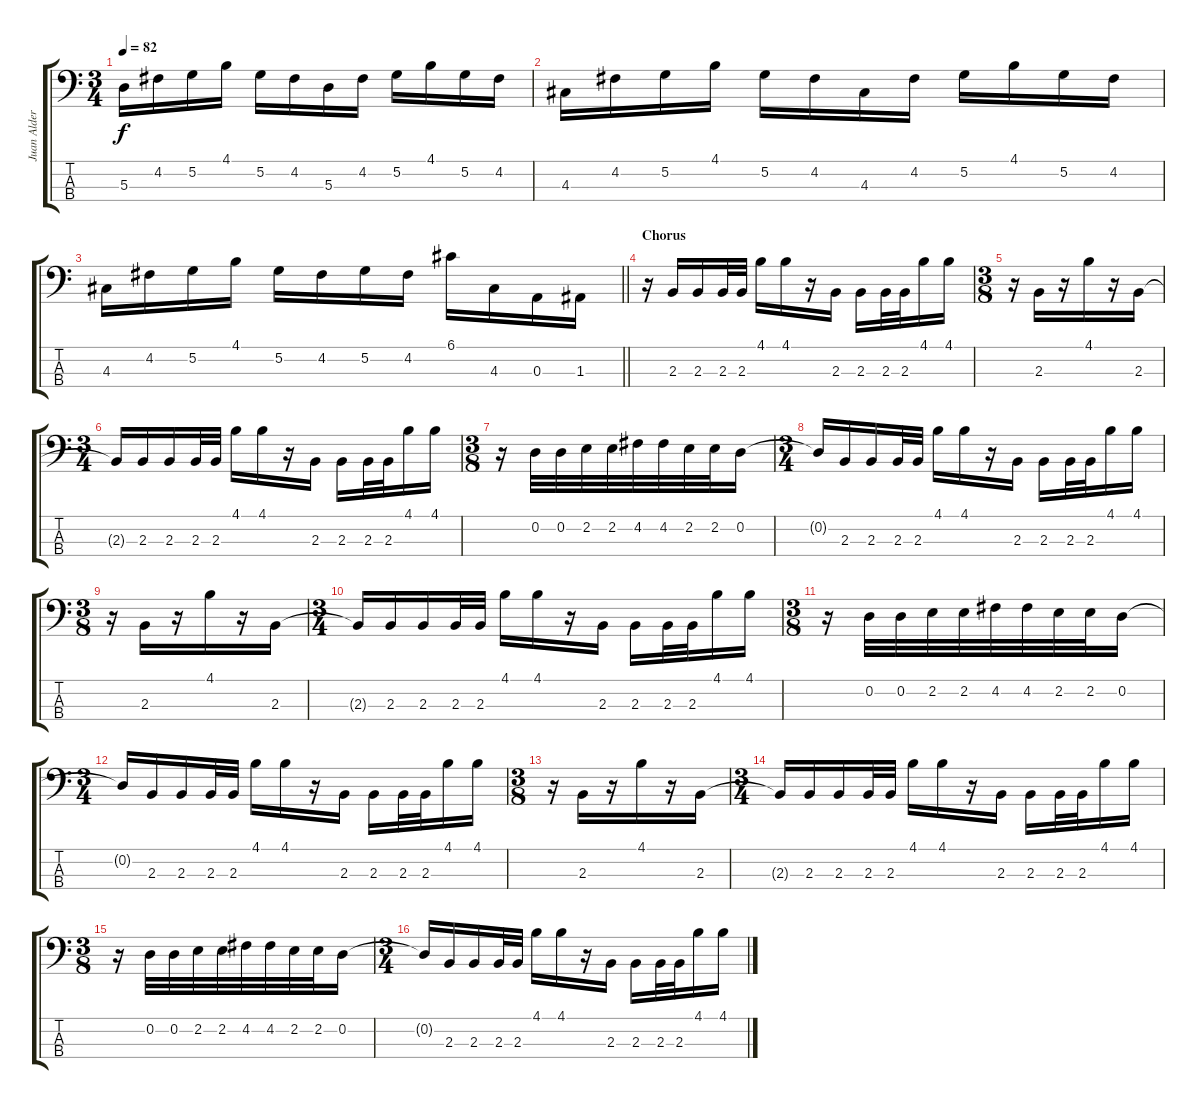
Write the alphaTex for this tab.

\track ("Juan Alderete De La Peña" "Juan Alder") {instrument electricbassfinger}
\staff {score tabs}
\tuning (G2 D2 A1 E1) {hide}
\ts (3 4)
\tempo 82
\clef f4
\ks c
5.3.16{dy f} 4.2.16 5.2.16 4.1.16 5.2.16 4.2.16 5.3.16 4.2.16 5.2.16 4.1.16 5.2.16 4.2.16 |
4.3.16 4.2.16 5.2.16 4.1.16 5.2.16 4.2.16 4.3.16 4.2.16 5.2.16 4.1.16 5.2.16 4.2.16 |
\barLineRight lightlight
4.3.16 4.2.16 5.2.16 4.1.16 5.2.16 4.2.16 5.2.16 4.2.16 6.1.16 4.3.16 0.3.16 1.3.16 |
\section ("" "Chorus")
r.16 2.3.16 2.3.16 2.3.32 2.3.32 4.1.16 4.1.16 r.16 2.3.16 2.3.16 2.3.32 2.3.32 4.1.16 4.1.16 |
\ts (3 8)
r.16 2.3.16 r.16 4.1.16 r.16 2.3.16 |
\ts (3 4)
2.3{t}.16 2.3.16 2.3.16 2.3.32 2.3.32 4.1.16 4.1.16 r.16 2.3.16 2.3.16 2.3.32 2.3.32 4.1.16 4.1.16 |
\ts (3 8)
r.16 0.2.32 0.2.32 2.2.32 2.2.32 4.2.32 4.2.32 2.2.32 2.2.32 0.2.16 |
\ts (3 4)
0.2{t}.16 2.3.16 2.3.16 2.3.32 2.3.32 4.1.16 4.1.16 r.16 2.3.16 2.3.16 2.3.32 2.3.32 4.1.16 4.1.16 |
\ts (3 8)
r.16 2.3.16 r.16 4.1.16 r.16 2.3.16 |
\ts (3 4)
2.3{t}.16 2.3.16 2.3.16 2.3.32 2.3.32 4.1.16 4.1.16 r.16 2.3.16 2.3.16 2.3.32 2.3.32 4.1.16 4.1.16 |
\ts (3 8)
r.16 0.2.32 0.2.32 2.2.32 2.2.32 4.2.32 4.2.32 2.2.32 2.2.32 0.2.16 |
\ts (3 4)
0.2{t}.16 2.3.16 2.3.16 2.3.32 2.3.32 4.1.16 4.1.16 r.16 2.3.16 2.3.16 2.3.32 2.3.32 4.1.16 4.1.16 |
\ts (3 8)
r.16 2.3.16 r.16 4.1.16 r.16 2.3.16 |
\ts (3 4)
2.3{t}.16 2.3.16 2.3.16 2.3.32 2.3.32 4.1.16 4.1.16 r.16 2.3.16 2.3.16 2.3.32 2.3.32 4.1.16 4.1.16 |
\ts (3 8)
r.16 0.2.32 0.2.32 2.2.32 2.2.32 4.2.32 4.2.32 2.2.32 2.2.32 0.2.16 |
\ts (3 4)
0.2{t}.16 2.3.16 2.3.16 2.3.32 2.3.32 4.1.16 4.1.16 r.16 2.3.16 2.3.16 2.3.32 2.3.32 4.1.16 4.1.16
